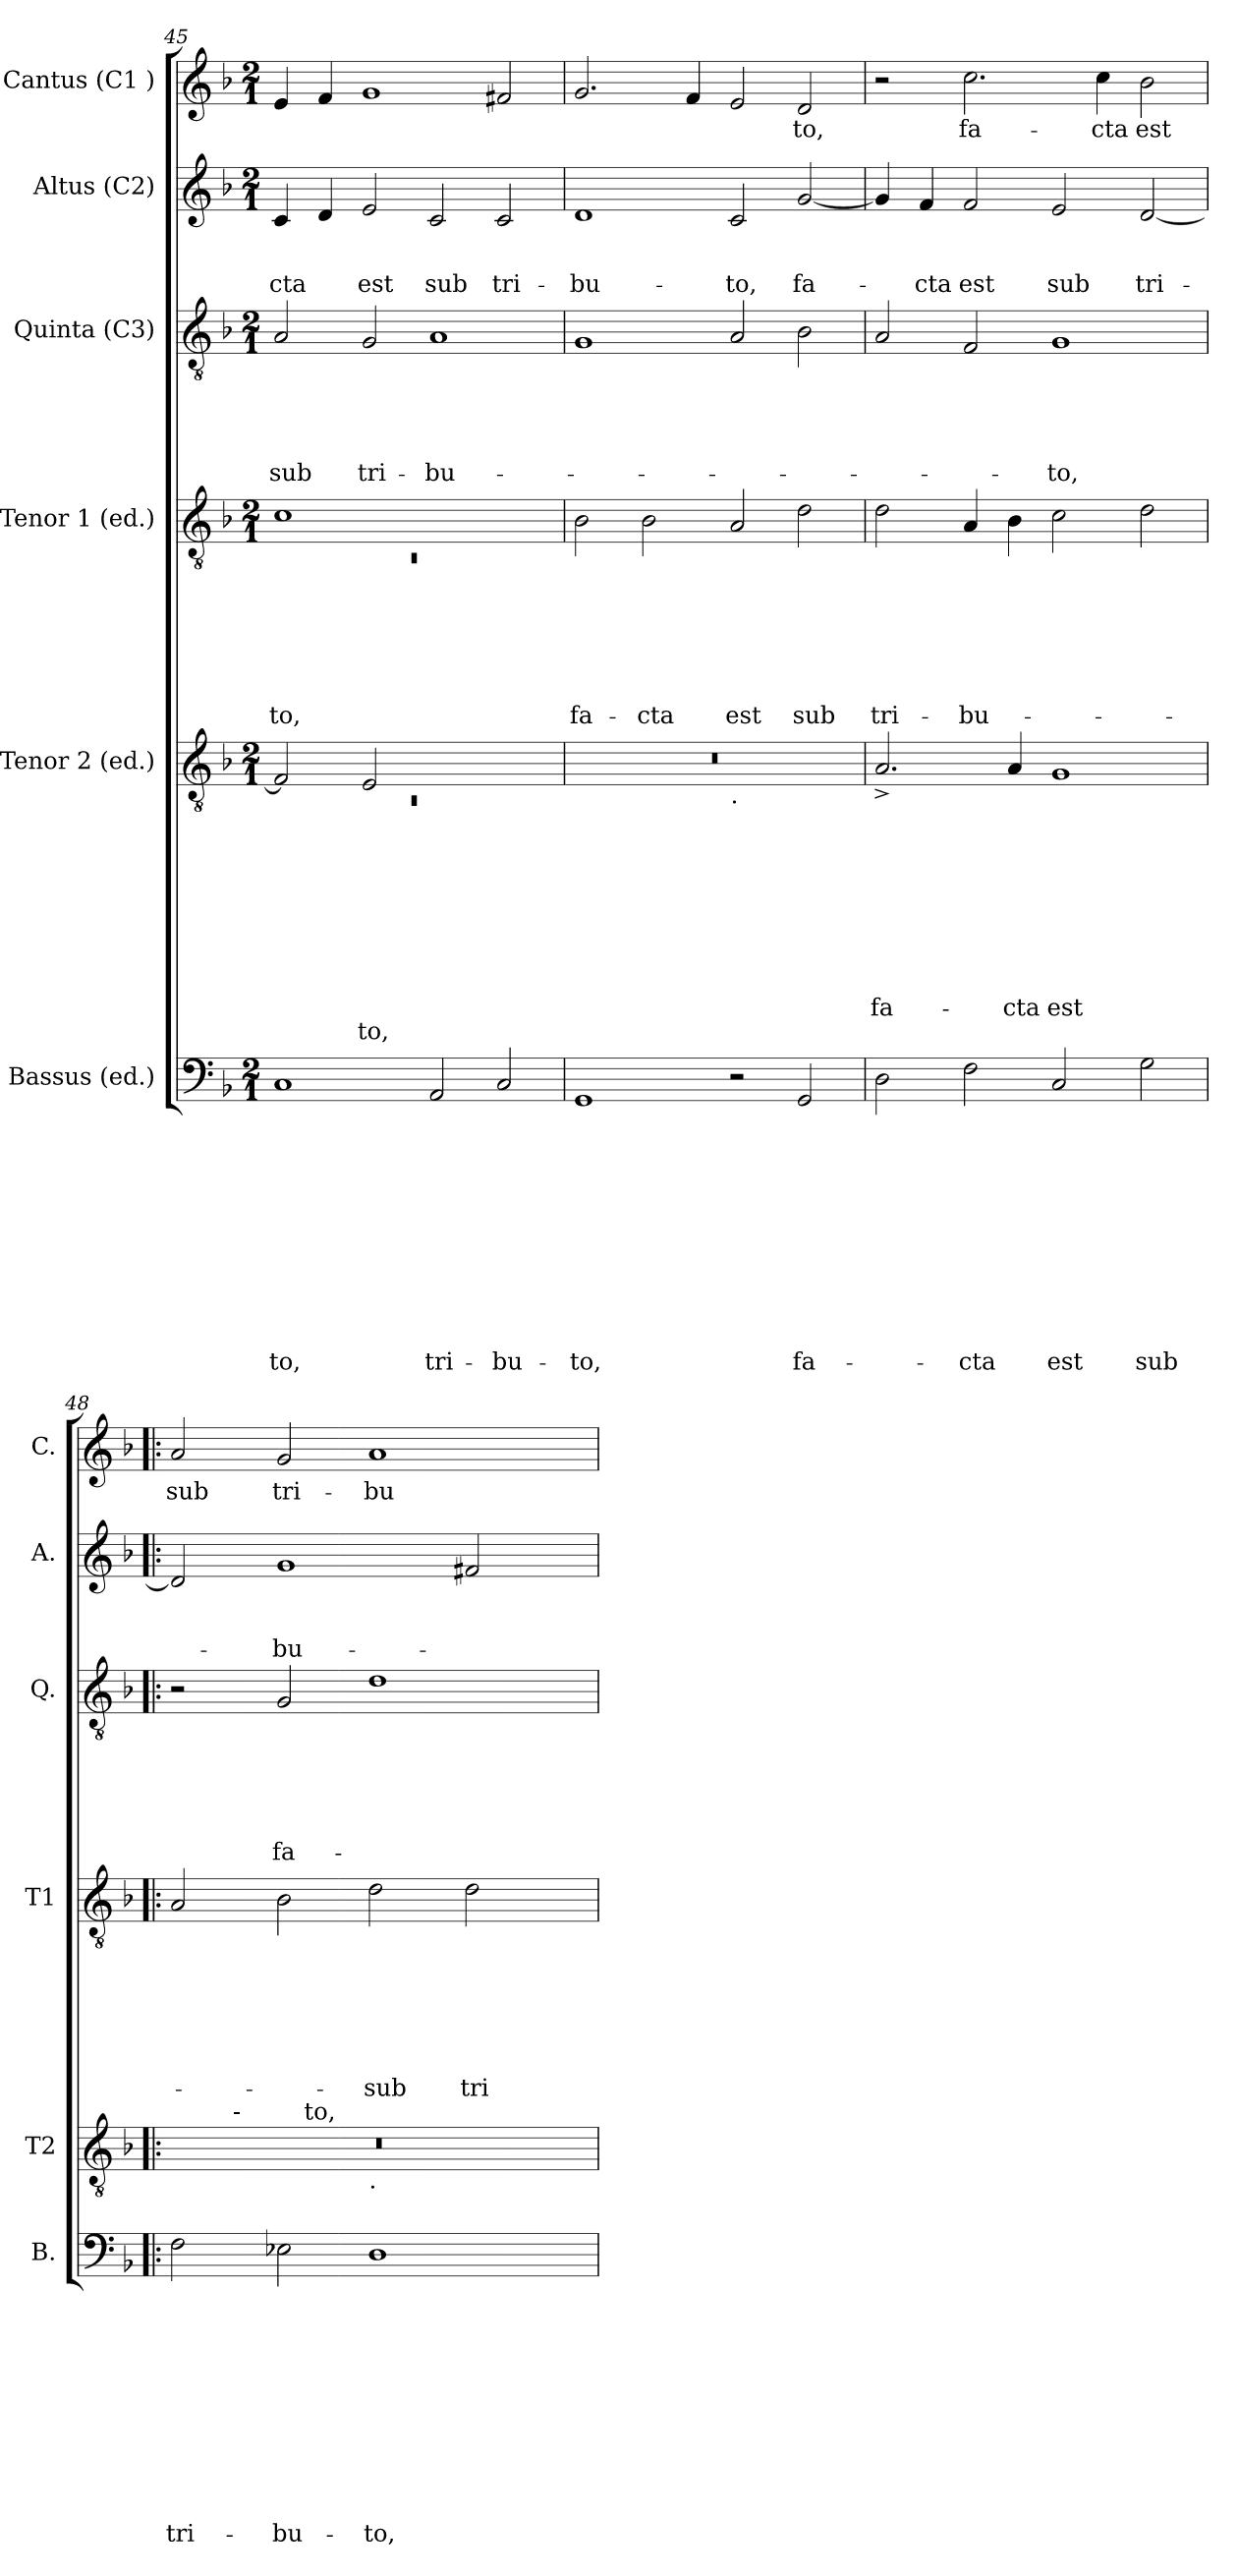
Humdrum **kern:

**kern	**text	**text	**text	**text	**text	**text	**text	**text	**text	**text	**text	**kern	**text	**text	**text	**text	**text	**text	**text	**text	**text	**text	**kern	**text	**text	**text	**text	**text	**text	**text	**kern	**text	**text	**text	**text	**text	**text	**kern	**text	**text	**text	**kern	**text
*part6	*part6	*part6	*part6	*part6	*part6	*part6	*part6	*part6	*part6	*part6	*part6	*part5	*part5	*part5	*part5	*part5	*part5	*part5	*part5	*part5	*part5	*part5	*part4	*part4	*part4	*part4	*part4	*part4	*part4	*part4	*part3	*part3	*part3	*part3	*part3	*part3	*part3	*part2	*part2	*part2	*part2	*part1	*part1
*staff6	*staff6	*staff6	*staff6	*staff6	*staff6	*staff6	*staff6	*staff6	*staff6	*staff6	*staff6	*staff5	*staff5	*staff5	*staff5	*staff5	*staff5	*staff5	*staff5	*staff5	*staff5	*staff5	*staff4	*staff4	*staff4	*staff4	*staff4	*staff4	*staff4	*staff4	*staff3	*staff3	*staff3	*staff3	*staff3	*staff3	*staff3	*staff2	*staff2	*staff2	*staff2	*staff1	*staff1
*I"Bassus (ed.)	*	*	*	*	*	*	*	*	*	*	*	*I"Tenor 2 (ed.)	*	*	*	*	*	*	*	*	*	*	*I"Tenor 1 (ed.)	*	*	*	*	*	*	*	*I"Quinta (C3)	*	*	*	*	*	*	*I"Altus (C2)	*	*	*	*I"Cantus (C1 )	*
*I'B.	*	*	*	*	*	*	*	*	*	*	*	*I'T2	*	*	*	*	*	*	*	*	*	*	*I'T1	*	*	*	*	*	*	*	*I'Q.	*	*	*	*	*	*	*I'A.	*	*	*	*I'C.	*
*clefF4	*	*	*	*	*	*	*	*	*	*	*	*clefGv2	*	*	*	*	*	*	*	*	*	*	*clefGv2	*	*	*	*	*	*	*	*clefGv2	*	*	*	*	*	*	*clefG2	*	*	*	*clefG2	*
*k[b-]	*	*	*	*	*	*	*	*	*	*	*	*k[b-]	*	*	*	*	*	*	*	*	*	*	*k[b-]	*	*	*	*	*	*	*	*k[b-]	*	*	*	*	*	*	*k[b-]	*	*	*	*k[b-]	*
*F:	*	*	*	*	*	*	*	*	*	*	*	*F:	*	*	*	*	*	*	*	*	*	*	*F:	*	*	*	*	*	*	*	*F:	*	*	*	*	*	*	*F:	*	*	*	*F:	*
*M2/1	*	*	*	*	*	*	*	*	*	*	*	*M2/1	*	*	*	*	*	*	*	*	*	*	*M2/1	*	*	*	*	*	*	*	*M2/1	*	*	*	*	*	*	*M2/1	*	*	*	*M2/1	*
=45	=45	=45	=45	=45	=45	=45	=45	=45	=45	=45	=45	=45	=45	=45	=45	=45	=45	=45	=45	=45	=45	=45	=45	=45	=45	=45	=45	=45	=45	=45	=45	=45	=45	=45	=45	=45	=45	=45	=45	=45	=45	=45	=45
*	*	*	*	*	*	*	*	*	*	*	*	*^	*	*	*	*	*	*	*	*	*	*	*^	*	*	*	*	*	*	*	*	*	*	*	*	*	*	*	*	*	*	*	*
!	!	!	!	!	!	!	!	!	!	!	!LO:LY:b	!	!LO:N:vis=1	!	!	!	!	!	!	!	!	!	!	!	!LO:N:vis=1	!	!	!	!	!	!	!LO:LY:b	!	!	!	!	!	!LO:LY:b	!	!	!	!	!LO:LY:b	!	!
1C	.	.	.	.	.	.	.	.	.	.	-to,	2F/]	0rC	.	.	.	.	.	.	.	.	.	.	1c	0rC	.	.	.	.	.	.	-to,	2A/	.	.	.	.	sub	.	4c/	.	.	-cta	4e/	.
.	.	.	.	.	.	.	.	.	.	.	.	.	.	.	.	.	.	.	.	.	.	.	.	.	.	.	.	.	.	.	.	.	.	.	.	.	.	.	.	4d/	.	.	.	4f/	.
!	!	!	!	!	!	!	!	!	!	!	!	!	!	!	!	!	!	!	!	!	!	!	!LO:LY:b	!	!	!	!	!	!	!	!	!	!	!	!	!	!	!LO:LY:b	!	!	!	!	!LO:LY:b	!	!
.	.	.	.	.	.	.	.	.	.	.	.	2E/	.	.	.	.	.	.	.	.	.	.	-to,	.	.	.	.	.	.	.	.	.	2G/	.	.	.	.	tri-	.	2e/	.	.	est	1g	.
!	!	!	!	!	!	!	!	!	!	!	!LO:LY:b	!	!	!	!	!	!	!	!	!	!	!	!	!	!	!	!	!	!	!	!	!	!	!	!	!	!	!LO:LY:b	!	!	!	!	!LO:LY:b	!	!
2AA/	.	.	.	.	.	.	.	.	.	.	tri-	1ryy	.	.	.	.	.	.	.	.	.	.	.	1ryy	.	.	.	.	.	.	.	.	1A	.	.	.	.	-bu-	.	2c/	.	.	sub	.	.
!	!	!	!	!	!	!	!	!	!	!	!LO:LY:b	!	!	!	!	!	!	!	!	!	!	!	!	!	!	!	!	!	!	!	!	!	!	!	!	!	!	!	!	!	!	!	!LO:LY:b	!	!
2C/	.	.	.	.	.	.	.	.	.	.	-bu-	.	.	.	.	.	.	.	.	.	.	.	.	.	.	.	.	.	.	.	.	.	.	.	.	.	.	.	.	2c/	.	.	tri-	2f#X/	.
*	*	*	*	*	*	*	*	*	*	*	*	*	*	*	*	*	*	*	*	*	*	*	*	*v	*v	*	*	*	*	*	*	*	*	*	*	*	*	*	*	*	*	*	*	*	*
=46	=46	=46	=46	=46	=46	=46	=46	=46	=46	=46	=46	=46	=46	=46	=46	=46	=46	=46	=46	=46	=46	=46	=46	=46	=46	=46	=46	=46	=46	=46	=46	=46	=46	=46	=46	=46	=46	=46	=46	=46	=46	=46	=46	=46
!	!	!	!	!	!	!	!	!	!	!	!LO:LY:b	!	!	!	!	!	!	!	!	!	!	!	!	!	!	!	!	!	!	!	!LO:LY:b	!	!	!	!	!	!	!	!	!	!	!LO:LY:b	!	!
1GG	.	.	.	.	.	.	.	.	.	.	-to,	0r	1ryy	.	.	.	.	.	.	.	.	.	.	2B-\	.	.	.	.	.	.	fa-	1G	.	.	.	.	.	.	1d	.	.	-bu-	2.g/	.
!	!	!	!	!	!	!	!	!	!	!	!	!	!	!	!	!	!	!	!	!	!	!	!	!	!	!	!	!	!	!	!LO:LY:b	!	!	!	!	!	!	!	!	!	!	!	!	!
.	.	.	.	.	.	.	.	.	.	.	.	.	.	.	.	.	.	.	.	.	.	.	.	2B-\	.	.	.	.	.	.	-cta	.	.	.	.	.	.	.	.	.	.	.	.	.
.	.	.	.	.	.	.	.	.	.	.	.	.	.	.	.	.	.	.	.	.	.	.	.	.	.	.	.	.	.	.	.	.	.	.	.	.	.	.	.	.	.	.	4f/	.
!	!	!	!	!	!	!	!	!	!	!	!	!	!LO:TX:b:t=.	!	!	!	!	!	!	!	!	!	!	!	!	!	!	!	!	!	!	!	!	!	!	!	!	!	!	!	!	!	!	!
!	!	!	!	!	!	!	!	!	!	!	!	!	!	!	!	!	!	!	!	!	!	!	!	!	!	!	!	!	!	!	!LO:LY:b	!	!	!	!	!	!	!	!	!	!	!LO:LY:b	!	!
2r	.	.	.	.	.	.	.	.	.	.	.	.	1ryy	.	.	.	.	.	.	.	.	.	.	2A/	.	.	.	.	.	.	est	2A/	.	.	.	.	.	.	2c/	.	.	-to,	2e/	.
!	!	!	!	!	!	!	!	!	!	!	!LO:LY:b	!	!	!	!	!	!	!	!	!	!	!	!	!	!	!	!	!	!	!	!LO:LY:b	!	!	!	!	!	!	!	!	!	!	!LO:LY:b	!	!LO:LY:b
2GG/	.	.	.	.	.	.	.	.	.	.	fa-	.	.	.	.	.	.	.	.	.	.	.	.	2d\	.	.	.	.	.	.	sub	2B-\	.	.	.	.	.	.	[<2g/	.	.	fa-	2d/	-to,
=47	=47	=47	=47	=47	=47	=47	=47	=47	=47	=47	=47	=47	=47	=47	=47	=47	=47	=47	=47	=47	=47	=47	=47	=47	=47	=47	=47	=47	=47	=47	=47	=47	=47	=47	=47	=47	=47	=47	=47	=47	=47	=47	=47	=47
!	!	!	!	!	!	!	!	!	!	!	!	!	!	!	!	!	!	!	!	!	!	!LO:LY:b	!	!	!	!	!	!	!	!	!LO:LY:b	!	!	!	!	!	!	!	!	!	!	!	!	!
*	*	*	*	*	*	*	*	*	*	*	*	*v	*v	*	*	*	*	*	*	*	*	*	*	*	*	*	*	*	*	*	*	*	*	*	*	*	*	*	*	*	*	*	*	*
2D\	.	.	.	.	.	.	.	.	.	.	.	2.A^</	.	.	.	.	.	.	.	.	-fa-	.	2d\	.	.	.	.	.	.	tri-	2A/	.	.	.	.	.	.	4g/]	.	.	.	2r	.
!	!	!	!	!	!	!	!	!	!	!	!	!	!	!	!	!	!	!	!	!	!	!	!	!	!	!	!	!	!	!	!	!	!	!	!	!	!	!	!	!	!LO:LY:b	!	!
.	.	.	.	.	.	.	.	.	.	.	.	.	.	.	.	.	.	.	.	.	.	.	.	.	.	.	.	.	.	.	.	.	.	.	.	.	.	4f/	.	.	-cta	.	.
!	!	!	!	!	!	!	!	!	!	!	!LO:LY:b	!	!	!	!	!	!	!	!	!	!	!	!	!	!	!	!	!	!	!LO:LY:b	!	!	!	!	!	!	!	!	!	!	!LO:LY:b	!	!LO:LY:b
2F\	.	.	.	.	.	.	.	.	.	.	-cta	.	.	.	.	.	.	.	.	.	.	.	4A/	.	.	.	.	.	.	-bu-	2F/	.	.	.	.	.	.	2f/	.	.	est	2.cc\	fa-
!	!	!	!	!	!	!	!	!	!	!	!	!	!	!	!	!	!	!	!	!	!LO:LY:b	!	!	!	!	!	!	!	!	!	!	!	!	!	!	!	!	!	!	!	!	!	!
.	.	.	.	.	.	.	.	.	.	.	.	4A/	.	.	.	.	.	.	.	.	-cta	.	4B-\	.	.	.	.	.	.	.	.	.	.	.	.	.	.	.	.	.	.	.	.
!	!	!	!	!	!	!	!	!	!	!	!LO:LY:b	!	!	!	!	!	!	!	!	!	!LO:LY:b	!	!	!	!	!	!	!	!	!	!	!	!	!	!	!LO:LY:b	!	!	!	!	!LO:LY:b	!	!
2C/	.	.	.	.	.	.	.	.	.	.	est	1G	.	.	.	.	.	.	.	.	est	.	2c\	.	.	.	.	.	.	.	1G	.	.	.	.	-to,	.	2e/	.	.	sub	.	.
!	!	!	!	!	!	!	!	!	!	!	!	!	!	!	!	!	!	!	!	!	!	!	!	!	!	!	!	!	!	!	!	!	!	!	!	!	!	!	!	!	!	!	!LO:LY:b
.	.	.	.	.	.	.	.	.	.	.	.	.	.	.	.	.	.	.	.	.	.	.	.	.	.	.	.	.	.	.	.	.	.	.	.	.	.	.	.	.	.	4cc\	-cta
!	!	!	!	!	!	!	!	!	!	!	!LO:LY:b	!	!	!	!	!	!	!	!	!	!	!	!	!	!	!	!	!	!	!	!	!	!	!	!	!	!	!	!	!	!LO:LY:b	!	!LO:LY:b
2G\	.	.	.	.	.	.	.	.	.	.	sub	.	.	.	.	.	.	.	.	.	.	.	2d\	.	.	.	.	.	.	.	.	.	.	.	.	.	.	[>2d/	.	.	tri-	2b-\	est
!!LO:PB:g=z
=48!|:	=48!|:	=48!|:	=48!|:	=48!|:	=48!|:	=48!|:	=48!|:	=48!|:	=48!|:	=48!|:	=48!|:	=48!|:	=48!|:	=48!|:	=48!|:	=48!|:	=48!|:	=48!|:	=48!|:	=48!|:	=48!|:	=48!|:	=48!|:	=48!|:	=48!|:	=48!|:	=48!|:	=48!|:	=48!|:	=48!|:	=48!|:	=48!|:	=48!|:	=48!|:	=48!|:	=48!|:	=48!|:	=48!|:	=48!|:	=48!|:	=48!|:	=48!|:	=48!|:
!	!	!	!	!	!	!	!	!	!	!	!LO:LY:b	!	!	!	!	!	!	!	!	!	!	!	!	!	!	!	!	!	!	!	!	!	!	!	!	!	!	!	!	!	!	!	!LO:LY:b
*	*	*	*	*	*	*	*	*	*	*	*	*^	*	*	*	*	*	*	*	*	*	*	*	*	*	*	*	*	*	*	*	*	*	*	*	*	*	*	*	*	*	*	*
*	*	*	*	*	*	*	*	*	*	*	*	*	*^	*	*	*	*	*	*	*	*	*	*	*	*	*	*	*	*	*	*	*	*	*	*	*	*	*	*	*	*	*	*	*
*	*	*	*	*	*	*	*	*	*	*	*	*	*	*^	*	*	*	*	*	*	*	*	*	*	*	*	*	*	*	*	*	*	*	*	*	*	*	*	*	*	*	*	*	*	*
2F\	.	.	.	.	.	.	.	.	.	.	tri-	0r	4ryy	2ryy	1ryy	.	.	.	.	.	.	.	.	.	.	2A/	.	.	.	.	.	.	.	2r	.	.	.	.	.	.	2d/]	.	.	.	2a/	sub
.	.	.	.	.	.	.	.	.	.	.	.	.	32ryy	.	.	.	.	.	.	.	.	.	.	.	.	.	.	.	.	.	.	.	.	.	.	.	.	.	.	.	.	.	.	.	.	.
!	!	!	!	!	!	!	!	!	!	!	!	!	!LO:TX:a:t=-	!	!	!	!	!	!	!	!	!	!	!	!	!	!	!	!	!	!	!	!	!	!	!	!	!	!	!	!	!	!	!	!	!
.	.	.	.	.	.	.	.	.	.	.	.	.	1ryy	.	.	.	.	.	.	.	.	.	.	.	.	.	.	.	.	.	.	.	.	.	.	.	.	.	.	.	.	.	.	.	.	.
!	!	!	!	!	!	!	!	!	!	!	!LO:LY:b	!	!	!	!	!	!	!	!	!	!	!	!	!	!	!	!	!	!	!	!	!	!	!	!	!	!	!	!	!LO:LY:b	!	!	!	!LO:LY:b	!	!LO:LY:b
2E-X\	.	.	.	.	.	.	.	.	.	.	-bu-	.	.	16.ryy	.	.	.	.	.	.	.	.	.	.	.	2B-\	.	.	.	.	.	.	.	2G/	.	.	.	.	.	fa-	1g	.	.	-bu-	2g/	tri-
!	!	!	!	!	!	!	!	!	!	!	!	!	!	!LO:TX:a:t=to,	!	!	!	!	!	!	!	!	!	!	!	!	!	!	!	!	!	!	!	!	!	!	!	!	!	!	!	!	!	!	!	!
.	.	.	.	.	.	.	.	.	.	.	.	.	.	1ryy	.	.	.	.	.	.	.	.	.	.	.	.	.	.	.	.	.	.	.	.	.	.	.	.	.	.	.	.	.	.	.	.
!	!	!	!	!	!	!	!	!	!	!	!	!	!	!	!LO:TX:b:t=.	!	!	!	!	!	!	!	!	!	!	!	!	!	!	!	!	!	!	!	!	!	!	!	!	!	!	!	!	!	!	!
!	!	!	!	!	!	!	!	!	!	!	!LO:LY:b	!	!	!	!	!	!	!	!	!	!	!	!	!	!	!	!	!	!	!	!	!	!LO:LY:b	!	!	!	!	!	!	!	!	!	!	!	!	!LO:LY:b
1D	.	.	.	.	.	.	.	.	.	.	-to,	.	.	.	1ryy	.	.	.	.	.	.	.	.	.	.	2d\	.	.	.	.	.	.	-sub	1d	.	.	.	.	.	.	.	.	.	.	1a	-bu-
.	.	.	.	.	.	.	.	.	.	.	.	.	2ryy	.	.	.	.	.	.	.	.	.	.	.	.	.	.	.	.	.	.	.	.	.	.	.	.	.	.	.	.	.	.	.	.	.
!	!	!	!	!	!	!	!	!	!	!	!	!	!	!	!	!	!	!	!	!	!	!	!	!	!	!	!	!	!	!	!	!	!LO:LY:b	!	!	!	!	!	!	!	!	!	!	!	!	!
.	.	.	.	.	.	.	.	.	.	.	.	.	.	.	.	.	.	.	.	.	.	.	.	.	.	2d\	.	.	.	.	.	.	tri-	.	.	.	.	.	.	.	2f#X/	.	.	.	.	.
.	.	.	.	.	.	.	.	.	.	.	.	.	.	4ryy	.	.	.	.	.	.	.	.	.	.	.	.	.	.	.	.	.	.	.	.	.	.	.	.	.	.	.	.	.	.	.	.
.	.	.	.	.	.	.	.	.	.	.	.	.	8..ryy	.	.	.	.	.	.	.	.	.	.	.	.	.	.	.	.	.	.	.	.	.	.	.	.	.	.	.	.	.	.	.	.	.
.	.	.	.	.	.	.	.	.	.	.	.	.	.	8ryy	.	.	.	.	.	.	.	.	.	.	.	.	.	.	.	.	.	.	.	.	.	.	.	.	.	.	.	.	.	.	.	.
.	.	.	.	.	.	.	.	.	.	.	.	.	.	32ryy	.	.	.	.	.	.	.	.	.	.	.	.	.	.	.	.	.	.	.	.	.	.	.	.	.	.	.	.	.	.	.	.
*	*	*	*	*	*	*	*	*	*	*	*	*v	*v	*v	*v	*	*	*	*	*	*	*	*	*	*	*	*	*	*	*	*	*	*	*	*	*	*	*	*	*	*	*	*	*	*	*
=	=	=	=	=	=	=	=	=	=	=	=	=	=	=	=	=	=	=	=	=	=	=	=	=	=	=	=	=	=	=	=	=	=	=	=	=	=	=	=	=	=	=	=
*-	*-	*-	*-	*-	*-	*-	*-	*-	*-	*-	*-	*-	*-	*-	*-	*-	*-	*-	*-	*-	*-	*-	*-	*-	*-	*-	*-	*-	*-	*-	*-	*-	*-	*-	*-	*-	*-	*-	*-	*-	*-	*-	*-
